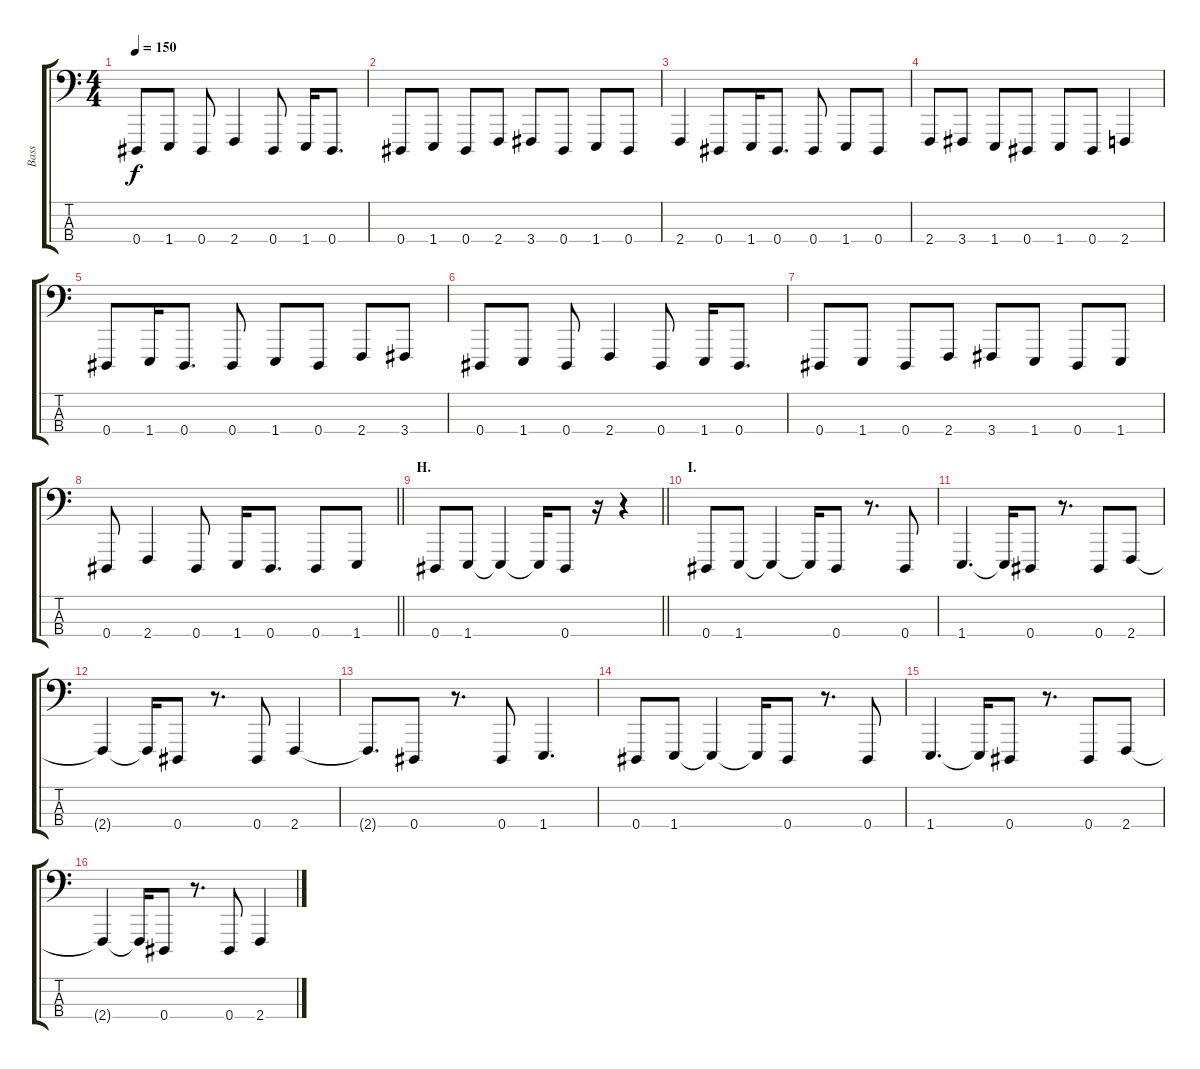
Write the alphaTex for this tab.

\track ("Bass" "Bass") {instrument electricbasspick}
\staff {score tabs}
\tuning (Ab1 Eb1 Bb0 Eb0) {hide}
\ts (4 4)
\tempo 150
\clef f4
\ks c
0.4.8{dy f} 1.4.8 0.4.8 2.4.4 0.4.8 1.4.16 0.4.8{d} |
0.4.8 1.4.8 0.4.8 2.4.8 3.4.8 0.4.8 1.4.8 0.4.8 |
2.4.4 0.4.8 1.4.16 0.4.8{d} 0.4.8 1.4.8 0.4.8 |
2.4.8 3.4.8 1.4.8 0.4.8 1.4.8 0.4.8 2.4.4 |
0.4.8 1.4.16 0.4.8{d} 0.4.8 1.4.8 0.4.8 2.4.8 3.4.8 |
0.4.8 1.4.8 0.4.8 2.4.4 0.4.8 1.4.16 0.4.8{d} |
0.4.8 1.4.8 0.4.8 2.4.8 3.4.8 1.4.8 0.4.8 1.4.8 |
\barLineRight lightlight
0.4.8 2.4.4 0.4.8 1.4.16 0.4.8{d} 0.4.8 1.4.8 |
\section ("" "H.")
\barLineRight lightlight
0.4.8 1.4.8 1.4{t}.4 1.4{t}.16 0.4.8 r.16 r.4 |
\section ("" "I.")
0.4.8 1.4.8 1.4{t}.4 1.4{t}.16 0.4.8 r.8{d} 0.4.8 |
1.4.4{d} 1.4{t}.16 0.4.8 r.8{d} 0.4.8 2.4.8 |
2.4{t}.4 2.4{t}.16 0.4.8 r.8{d} 0.4.8 2.4.4 |
2.4{t}.8{d} 0.4.8 r.8{d} 0.4.8 1.4.4{d} |
0.4.8 1.4.8 1.4{t}.4 1.4{t}.16 0.4.8 r.8{d} 0.4.8 |
1.4.4{d} 1.4{t}.16 0.4.8 r.8{d} 0.4.8 2.4.8 |
2.4{t}.4 2.4{t}.16 0.4.8 r.8{d} 0.4.8 2.4.4
